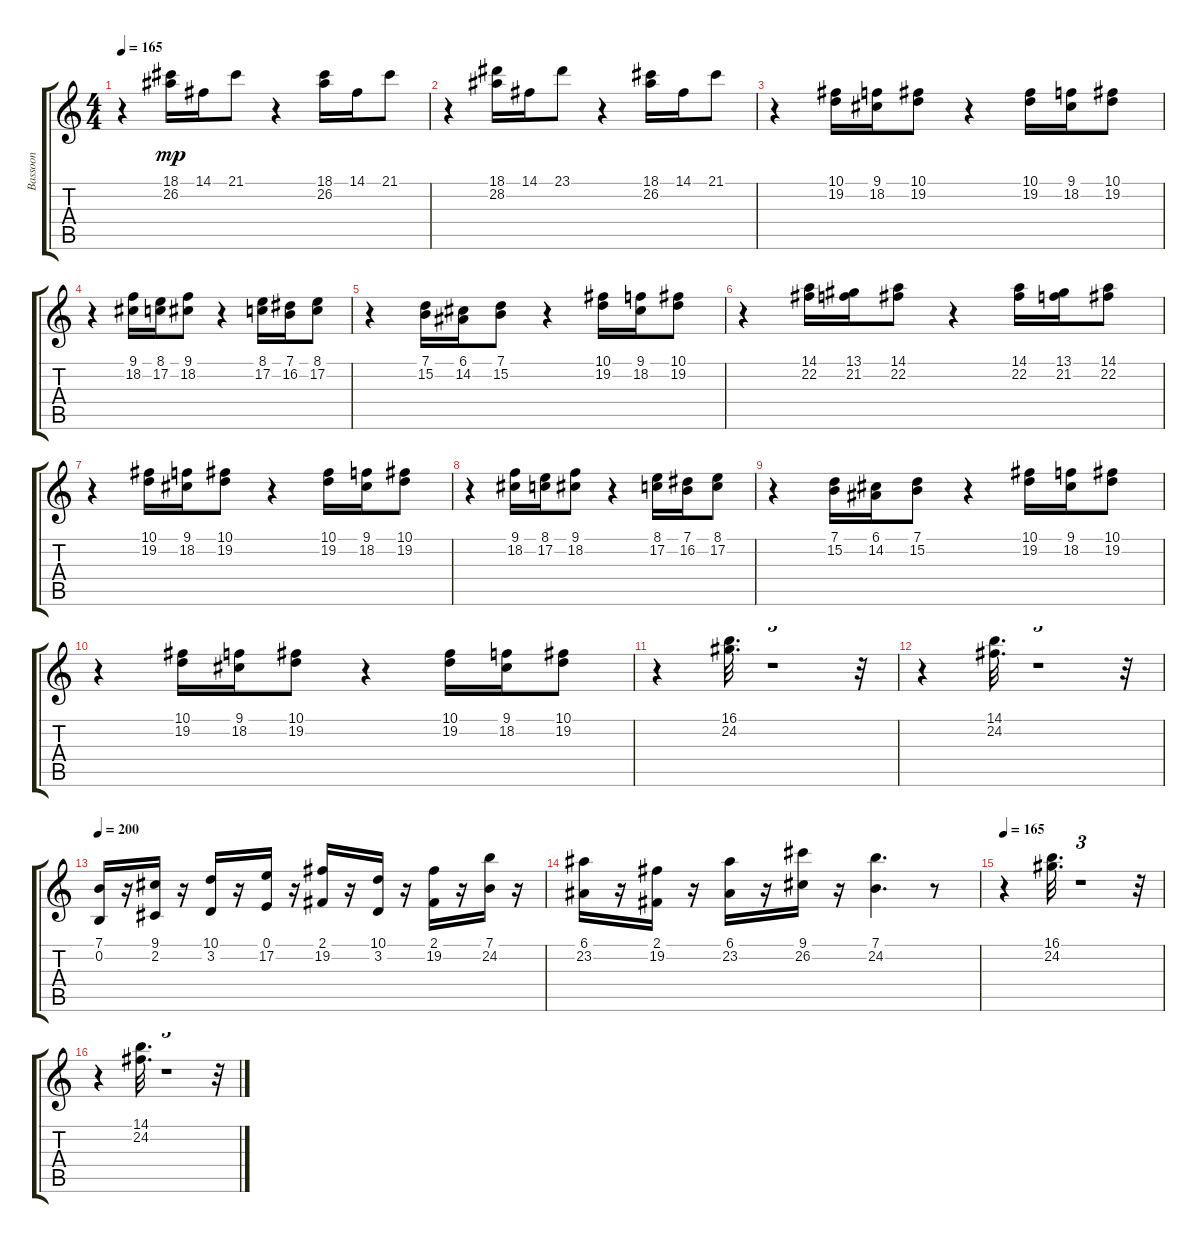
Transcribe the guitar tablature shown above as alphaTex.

\track ("Bassoon" "Bassoon") {instrument bassoon}
\staff {score tabs}
\tuning (E4 B3 G3 D3 A2 E2) {hide}
\ts (4 4)
\tempo 165
\clef g2
\ks c
r.4{dy mp} (18.1 26.2).16 14.1.16 21.1.8 r.4 (18.1 26.2).16 14.1.16 21.1.8 |
r.4 (18.1 28.2).16 14.1.16 23.1.8 r.4 (18.1 26.2).16 14.1.16 21.1.8 |
r.4 (10.1 19.2).16 (9.1 18.2).16 (10.1 19.2).8 r.4 (10.1 19.2).16 (9.1 18.2).16 (10.1 19.2).8 |
r.4 (9.1 18.2).16 (8.1 17.2).16 (9.1 18.2).8 r.4 (8.1 17.2).16 (7.1 16.2).16 (8.1 17.2).8 |
r.4 (7.1 15.2).16 (6.1 14.2).16 (7.1 15.2).8 r.4 (10.1 19.2).16 (9.1 18.2).16 (10.1 19.2).8 |
r.4 (14.1 22.2).16 (13.1 21.2).16 (14.1 22.2).8 r.4 (14.1 22.2).16 (13.1 21.2).16 (14.1 22.2).8 |
r.4 (10.1 19.2).16 (9.1 18.2).16 (10.1 19.2).8 r.4 (10.1 19.2).16 (9.1 18.2).16 (10.1 19.2).8 |
r.4 (9.1 18.2).16 (8.1 17.2).16 (9.1 18.2).8 r.4 (8.1 17.2).16 (7.1 16.2).16 (8.1 17.2).8 |
r.4 (7.1 15.2).16 (6.1 14.2).16 (7.1 15.2).8 r.4 (10.1 19.2).16 (9.1 18.2).16 (10.1 19.2).8 |
r.4 (10.1 19.2).16 (9.1 18.2).16 (10.1 19.2).8 r.4 (10.1 19.2).16 (9.1 18.2).16 (10.1 19.2).8 |
r.4 (16.1 24.2).32{d} r.1{tu (3 2)} r.32 |
r.4 (14.1 24.2).32{d} r.1{tu (3 2)} r.32 |
\tempo 200
(7.1 0.2).16 r.16 (9.1 2.2).16 r.16 (10.1 3.2).16 r.16 (0.1 17.2).16 r.16 (2.1 19.2).16 r.16 (10.1 3.2).16 r.16 (2.1 19.2).16 r.16 (7.1 24.2).16 r.16 |
(6.1 23.2).16 r.16 (2.1 19.2).16 r.16 (6.1 23.2).16 r.16 (9.1 26.2).16 r.16 (7.1 24.2).4{d} r.8 |
\tempo 165
r.4 (16.1 24.2).32{d} r.1{tu (3 2)} r.32 |
r.4 (14.1 24.2).32{d} r.1{tu (3 2)} r.32
